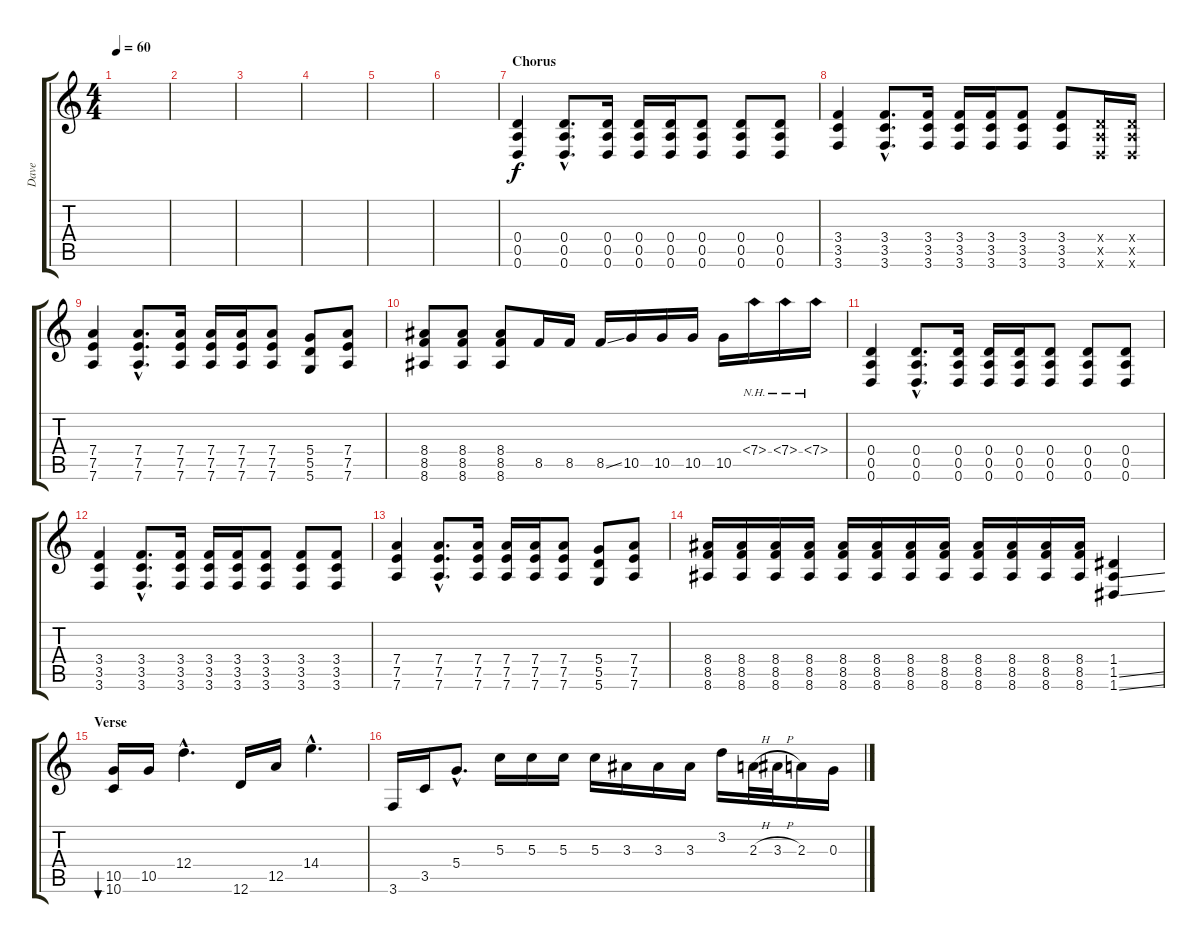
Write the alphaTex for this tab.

\track ("Dave" "Dave") {instrument electricguitarclean}
\staff {score tabs}
\tuning (E4 B3 G3 D3 A2 D2) {hide}
\ts (4 4)
\tempo 60
\clef g2
\ks c
|
|
|
|
|
|
\section ("" "Chorus")
(0.4 0.5 0.6).4{volume 14 instrument distortionguitar} (0.4{hac} 0.5{hac} 0.6{hac}).8{d} (0.4 0.5 0.6).16 (0.4 0.5 0.6).16 (0.4 0.5 0.6).16 (0.4 0.5 0.6).8 (0.4 0.5 0.6).8 (0.4 0.5 0.6).8 |
(3.4 3.5 3.6).4 (3.4{hac} 3.5{hac} 3.6{hac}).8{d} (3.4 3.5 3.6).16 (3.4 3.5 3.6).16 (3.4 3.5 3.6).16 (3.4 3.5 3.6).8 (3.4 3.5 3.6).8 (0.4{x} 0.5{x} 0.6{x}).16 (0.4{x} 0.5{x} 0.6{x}).16 |
(7.4 7.5 7.6).4 (7.4{hac} 7.5{hac} 7.6{hac}).8{d} (7.4 7.5 7.6).16 (7.4 7.5 7.6).16 (7.4 7.5 7.6).16 (7.4 7.5 7.6).8 (5.4 5.5 5.6).8 (7.4 7.5 7.6).8 |
(8.4 8.5 8.6).8 (8.4 8.5 8.6).8 (8.4 8.5 8.6).8 8.5.16 8.5.16 8.5{ss}.16 10.5.16 10.5.16 10.5.16 10.5.16 7.4{nh}.16 7.4{nh}.16 7.4{nh}.16 |
(0.4 0.5 0.6).4{instrument distortionguitar} (0.4{hac} 0.5{hac} 0.6{hac}).8{d} (0.4 0.5 0.6).16 (0.4 0.5 0.6).16 (0.4 0.5 0.6).16 (0.4 0.5 0.6).8 (0.4 0.5 0.6).8 (0.4 0.5 0.6).8 |
(3.4 3.5 3.6).4 (3.4{hac} 3.5{hac} 3.6{hac}).8{d} (3.4 3.5 3.6).16 (3.4 3.5 3.6).16 (3.4 3.5 3.6).16 (3.4 3.5 3.6).8 (3.4 3.5 3.6).8 (3.4 3.5 3.6).8 |
(7.4 7.5 7.6).4 (7.4{hac} 7.5{hac} 7.6{hac}).8{d} (7.4 7.5 7.6).16 (7.4 7.5 7.6).16 (7.4 7.5 7.6).16 (7.4 7.5 7.6).8 (5.4 5.5 5.6).8 (7.4 7.5 7.6).8 |
(8.4 8.5 8.6).16 (8.4 8.5 8.6).16 (8.4 8.5 8.6).16 (8.4 8.5 8.6).16 (8.4 8.5 8.6).16 (8.4 8.5 8.6).16 (8.4 8.5 8.6).16 (8.4 8.5 8.6).16 (8.4 8.5 8.6).16 (8.4 8.5 8.6).16 (8.4 8.5 8.6).16 (8.4 8.5 8.6).16 (1.4 1.5{ss} 1.6{ss}).4 |
\section ("" "Verse")
(10.5 10.6).16{bu 120 instrument distortionguitar} 10.5.16 12.4{hac}.4{d} 12.6.16 12.5.16 14.4{hac}.4{d} |
3.6.16 3.5.16 5.4{hac}.8{d} 5.3.16 5.3.16 5.3.16 5.3.16 3.3.16 3.3.16 3.3.16 3.2.16 2.3{h}.32 3.3{h}.32 2.3.16 0.3.16
